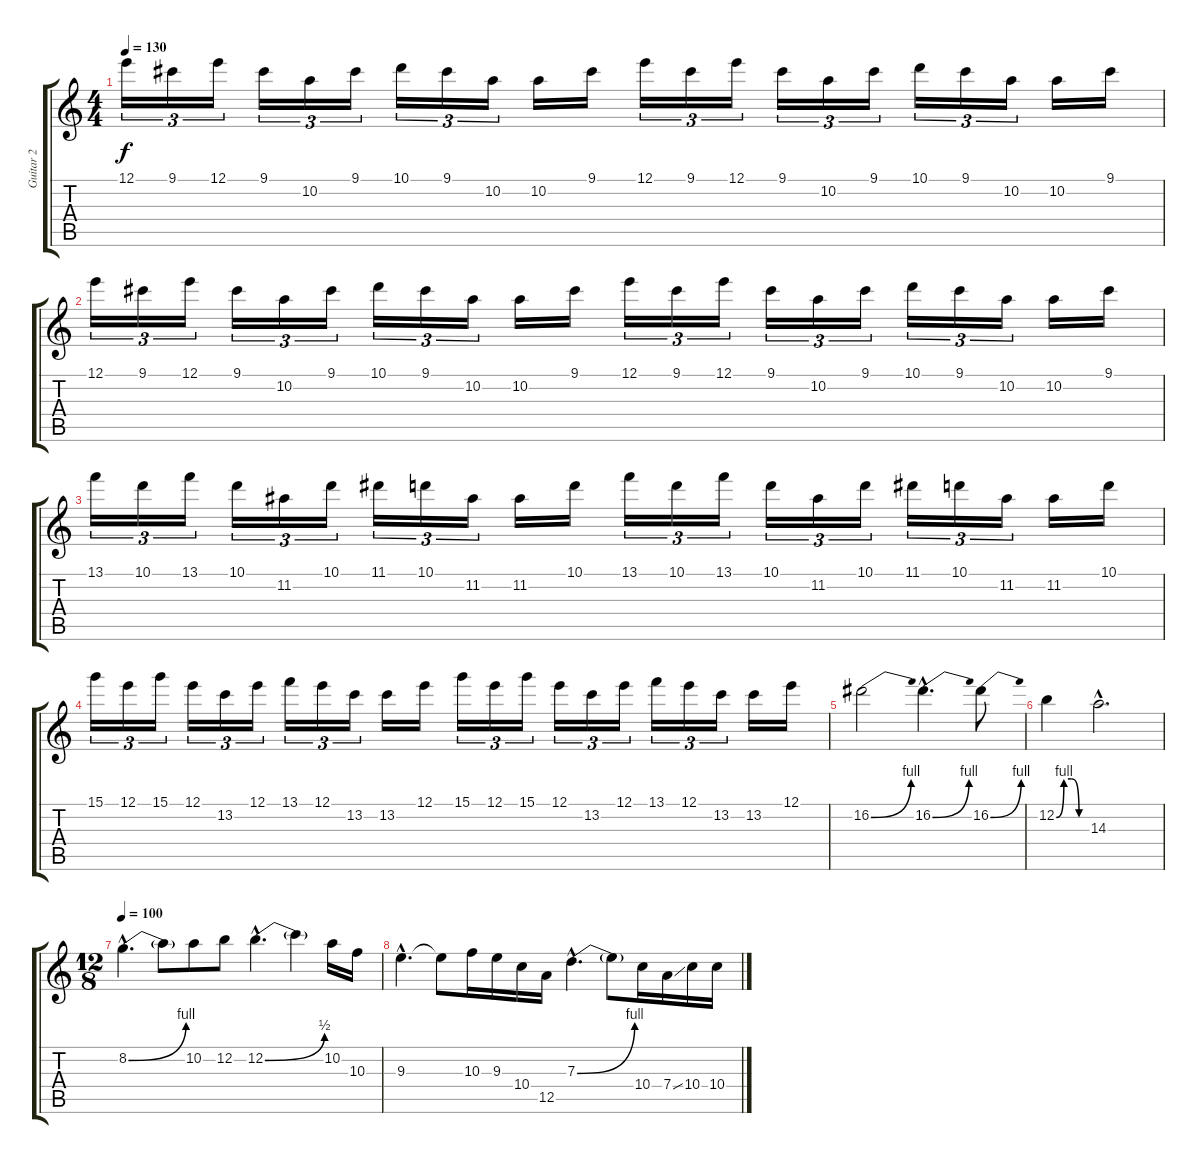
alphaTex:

\track ("Guitar 2" "Guitar 2") {instrument overdrivenguitar}
\staff {score tabs}
\tuning (E4 B3 G3 D3 A2 D2) {hide}
\ts (4 4)
\tempo 130
\clef g2
\ks c
12.1.16{tu (3 2) dy f} 9.1.16{tu (3 2)} 12.1.16{tu (3 2)} 9.1.16{tu (3 2)} 10.2.16{tu (3 2)} 9.1.16{tu (3 2)} 10.1.16{tu (3 2)} 9.1.16{tu (3 2)} 10.2.16{tu (3 2)} 10.2.16 9.1.16 12.1.16{tu (3 2)} 9.1.16{tu (3 2)} 12.1.16{tu (3 2)} 9.1.16{tu (3 2)} 10.2.16{tu (3 2)} 9.1.16{tu (3 2)} 10.1.16{tu (3 2)} 9.1.16{tu (3 2)} 10.2.16{tu (3 2)} 10.2.16 9.1.16 |
12.1.16{tu (3 2)} 9.1.16{tu (3 2)} 12.1.16{tu (3 2)} 9.1.16{tu (3 2)} 10.2.16{tu (3 2)} 9.1.16{tu (3 2)} 10.1.16{tu (3 2)} 9.1.16{tu (3 2)} 10.2.16{tu (3 2)} 10.2.16 9.1.16 12.1.16{tu (3 2)} 9.1.16{tu (3 2)} 12.1.16{tu (3 2)} 9.1.16{tu (3 2)} 10.2.16{tu (3 2)} 9.1.16{tu (3 2)} 10.1.16{tu (3 2)} 9.1.16{tu (3 2)} 10.2.16{tu (3 2)} 10.2.16 9.1.16 |
13.1.16{tu (3 2)} 10.1.16{tu (3 2)} 13.1.16{tu (3 2)} 10.1.16{tu (3 2)} 11.2.16{tu (3 2)} 10.1.16{tu (3 2)} 11.1.16{tu (3 2)} 10.1.16{tu (3 2)} 11.2.16{tu (3 2)} 11.2.16 10.1.16 13.1.16{tu (3 2)} 10.1.16{tu (3 2)} 13.1.16{tu (3 2)} 10.1.16{tu (3 2)} 11.2.16{tu (3 2)} 10.1.16{tu (3 2)} 11.1.16{tu (3 2)} 10.1.16{tu (3 2)} 11.2.16{tu (3 2)} 11.2.16 10.1.16 |
15.1.16{tu (3 2)} 12.1.16{tu (3 2)} 15.1.16{tu (3 2)} 12.1.16{tu (3 2)} 13.2.16{tu (3 2)} 12.1.16{tu (3 2)} 13.1.16{tu (3 2)} 12.1.16{tu (3 2)} 13.2.16{tu (3 2)} 13.2.16 12.1.16 15.1.16{tu (3 2)} 12.1.16{tu (3 2)} 15.1.16{tu (3 2)} 12.1.16{tu (3 2)} 13.2.16{tu (3 2)} 12.1.16{tu (3 2)} 13.1.16{tu (3 2)} 12.1.16{tu (3 2)} 13.2.16{tu (3 2)} 13.2.16 12.1.16 |
16.2{be (bend 0 0 60 4)}.2 16.2{be (bend 0 0 60 4) hac}.4{d} 16.2{be (bend 0 0 60 4)}.8 |
12.2{be (custom 0 0 15 4 30 4 45 0 60 0)}.4 14.3{hac}.2{d} |
\ts (12 8)
\tempo 100
8.2{be (bend 0 0 60 4) hac}.4{d} 8.2{t}.8 10.2.8 12.2.8 12.2{be (bend 0 0 60 2) hac}.4{d} 12.2{t}.4 10.2.16 10.3.16 |
9.3{hac}.4{d} 9.3{t}.8 10.3.16 9.3.16 10.4.16 12.5.16 7.3{be (bend 0 0 60 4) hac}.4{d} 7.3{t}.8 10.4.16 7.4{ss}.16 10.4.16 10.4.16
